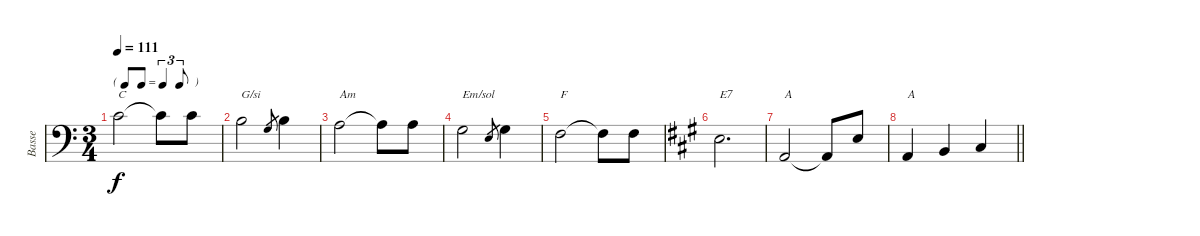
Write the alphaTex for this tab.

\track ("Basse" "Basse") {instrument acousticbass}
\staff {score}
\tuning (G2 D2 A1 E1) {hide}
\ts (3 4)
\tf triplet8th
\tempo 111
\clef f4
\ks c
5.1.2{txt "C" dy f} 5.1{t}.8 5.1.8 |
4.1.2{txt "G/si"} 0.1.8{gr} 4.1.4 |
2.1.2{txt "Am"} 2.1{t}.8 2.1.8 |
0.1.2{txt "Em/sol"} 2.2.8{gr} 5.2.4 |
3.2.2{txt "F"} 3.2{t}.8 3.2.8 |
\ks a
2.2.2{d txt "E7"} |
0.3.2{txt "A"} 0.3{t}.8 2.2.8 |
\barLineRight lightlight
0.3.4{txt "A"} 2.3.4 4.3.4
